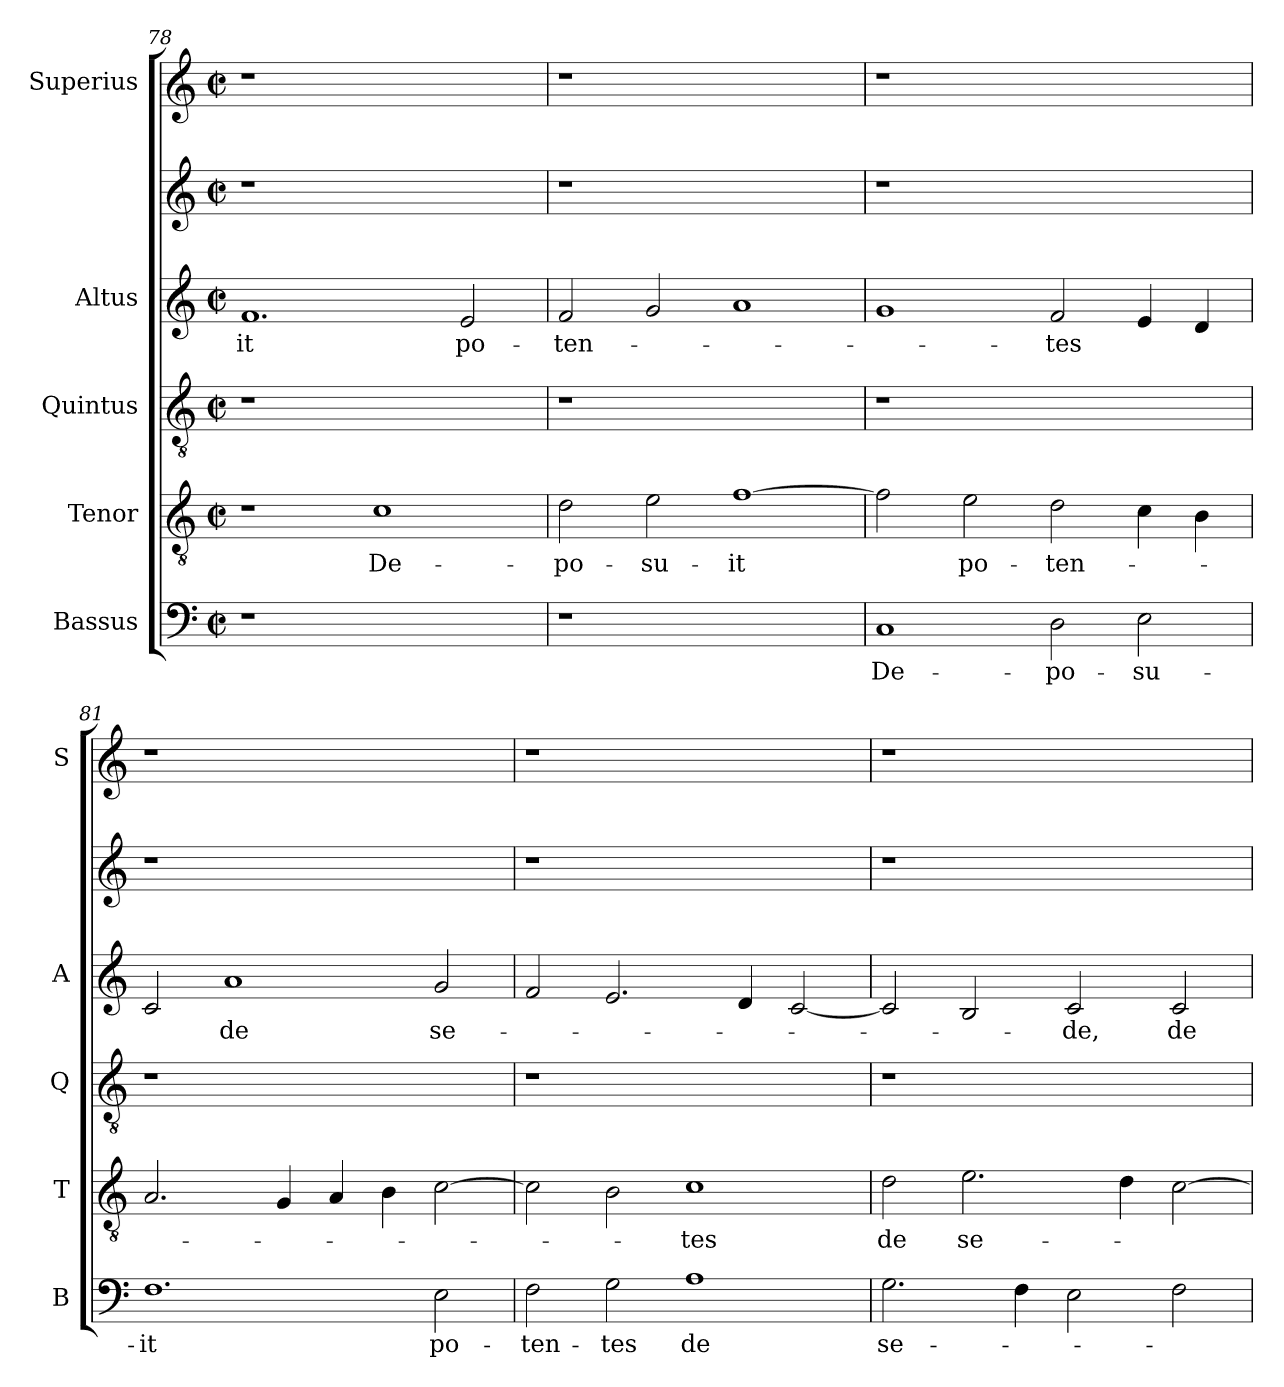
**kern	**text	**kern	**text	**kern	**kern	**text	**kern	**kern
*part6	*part6	*part5	*part5	*part4	*part3	*part3	*part2	*part1
*staff6	*staff6	*staff5	*staff5	*staff4	*staff3	*staff3	*staff2	*staff1
*I"Bassus	*	*I"Tenor	*	*I"Quintus	*I"Altus	*	*	*I"Superius
*I'B	*	*I'T	*	*I'Q	*I'A	*	*	*I'S
*clefF4	*	*clefGv2	*	*clefGv2	*clefG2	*	*clefG2	*clefG2
*k[]	*	*k[]	*	*k[]	*k[]	*	*k[]	*k[]
*C:	*	*C:	*	*C:	*C:	*	*C:	*C:
*M2/2	*	*M2/2	*	*M2/2	*M2/2	*	*M2/2	*M2/2
*met(c|)	*	*met(c|)	*	*met(c|)	*met(c|)	*	*met(c|)	*met(c|)
=78	=78	=78	=78	=78	=78	=78	=78	=78
!	!	!	!	!	!	!LO:LY:b	!	!
1r	.	1r	.	1r	1.f	-it	1r	1r
!	!	!	!LO:LY:b	!	!	!	!	!
1ryy	.	1c	De-	1ryy	.	.	1ryy	1ryy
!	!	!	!	!	!	!LO:LY:b	!	!
.	.	.	.	.	2e/	po-	.	.
=79	=79	=79	=79	=79	=79	=79	=79	=79
!	!	!	!LO:LY:b	!	!	!LO:LY:b	!	!
1r	.	2d\	-po-	1r	2f/	-ten-	1r	1r
!	!	!	!LO:LY:b	!	!	!	!	!
.	.	2e\	-su-	.	2g/	.	.	.
!	!	!	!LO:LY:b	!	!	!	!	!
1ryy	.	[1f	-it	1ryy	1a	.	1ryy	1ryy
=80	=80	=80	=80	=80	=80	=80	=80	=80
!	!LO:LY:b	!	!	!	!	!	!	!
1C	De-	2f\]	.	1r	1g	.	1r	1r
!	!	!	!LO:LY:b	!	!	!	!	!
.	.	2e\	po-	.	.	.	.	.
!	!LO:LY:b	!	!LO:LY:b	!	!	!LO:LY:b	!	!
2D\	-po-	2d\	-ten-	1ryy	2f/	-tes	1ryy	1ryy
!	!LO:LY:b	!	!	!	!	!	!	!
2E\	-su-	4c\	.	.	4e/	.	.	.
.	.	4B\	.	.	4d/	.	.	.
=81	=81	=81	=81	=81	=81	=81	=81	=81
!	!LO:LY:b	!	!	!	!	!	!	!
1.F	-it	2.A/	.	1r	2c/	.	1r	1r
!	!	!	!	!	!	!LO:LY:b	!	!
.	.	.	.	.	1a	de	.	.
.	.	4G/	.	.	.	.	.	.
.	.	4A/	.	1ryy	.	.	1ryy	1ryy
.	.	4B\	.	.	.	.	.	.
!	!LO:LY:b	!	!	!	!	!LO:LY:b	!	!
2E\	po-	[2c\	.	.	2g/	se-	.	.
=82	=82	=82	=82	=82	=82	=82	=82	=82
!	!LO:LY:b	!	!	!	!	!	!	!
2F\	-ten-	2c\]	.	1r	2f/	.	1r	1r
!	!LO:LY:b	!	!	!	!	!	!	!
2G\	-tes	2B\	.	.	2.e/	.	.	.
!	!LO:LY:b	!	!LO:LY:b	!	!	!	!	!
1A	de	1c	-tes	1ryy	.	.	1ryy	1ryy
.	.	.	.	.	4d/	.	.	.
.	.	.	.	.	[2c/	.	.	.
!!LO:PB:g=z
=83	=83	=83	=83	=83	=83	=83	=83	=83
!	!LO:LY:b	!	!LO:LY:b	!	!	!	!	!
2.G\	se-	2d\	de	1r	2c/]	.	1r	1r
!	!	!	!LO:LY:b	!	!	!	!	!
.	.	2.e\	se-	.	2B/	.	.	.
4F\	.	.	.	.	.	.	.	.
!	!	!	!	!	!	!LO:LY:b	!	!
2E\	.	.	.	1ryy	2c/	-de,	1ryy	1ryy
.	.	4d\	.	.	.	.	.	.
!	!	!	!	!	!	!LO:LY:b	!	!
2F\	.	[2c\	.	.	2c/	de-	.	.
=	=	=	=	=	=	=	=	=
*-	*-	*-	*-	*-	*-	*-	*-	*-
